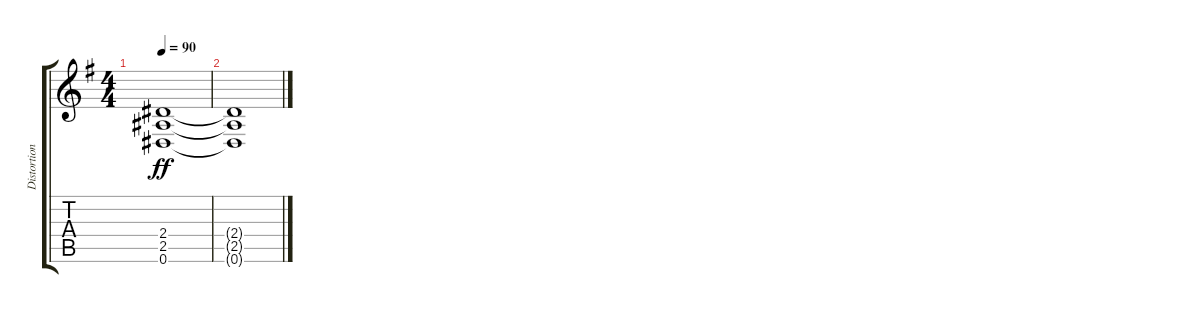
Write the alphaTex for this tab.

\track ("Distortion Gtr" "Distortion") {instrument distortionguitar}
\staff {score tabs}
\tuning (Eb4 Bb3 Gb3 Db3 Ab2 Eb2) {hide}
\ts (4 4)
\tempo 90
\clef g2
\ks g
(2.4 2.5 0.6).1{dy ff} |
(2.4{t} 2.5{t} 0.6{t}).1
